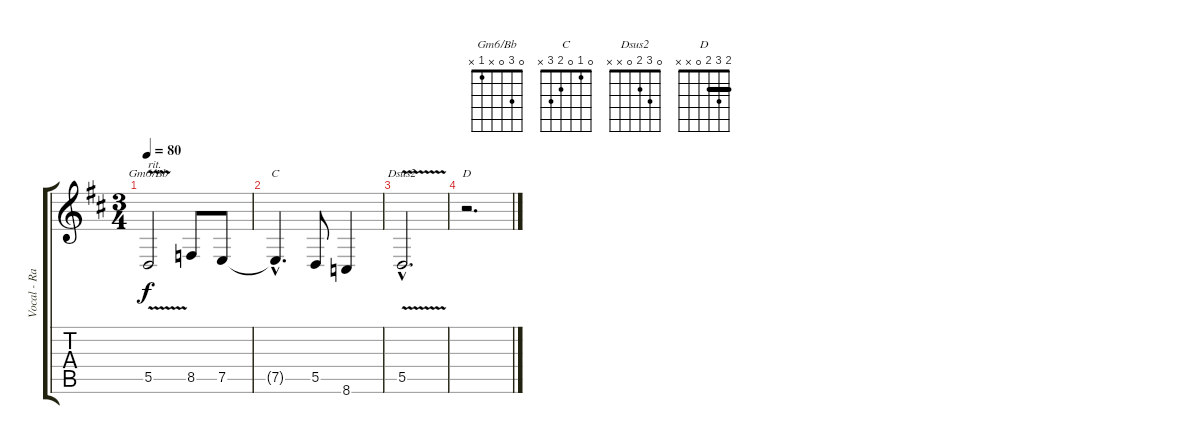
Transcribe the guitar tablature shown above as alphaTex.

\track ("Vocal - Ralph McTell" "Vocal - Ra") {instrument flute}
\staff {score tabs}
\tuning (E4 B3 G3 D3 A2 E2) {hide}
\chord ("Gm6/Bb" 0 3 0 x 1 x)
\chord ("C" 0 1 0 2 3 x)
\chord ("Dsus2" 0 3 2 0 x x)
\chord ("D" 2 3 2 0 x x) {barre 2}
\ts (3 4)
\tempo 80
\clef g2
\ks d
5.5{v}.2{ch "Gm6/Bb" txt "rit." dy f} 8.5.8 7.5.8 |
7.5{hac t}.4{d ch "C"} 5.5.8 8.6.4 |
5.5{v hac}.2{d ch "Dsus2"} |
r.2{d ch "D"}
